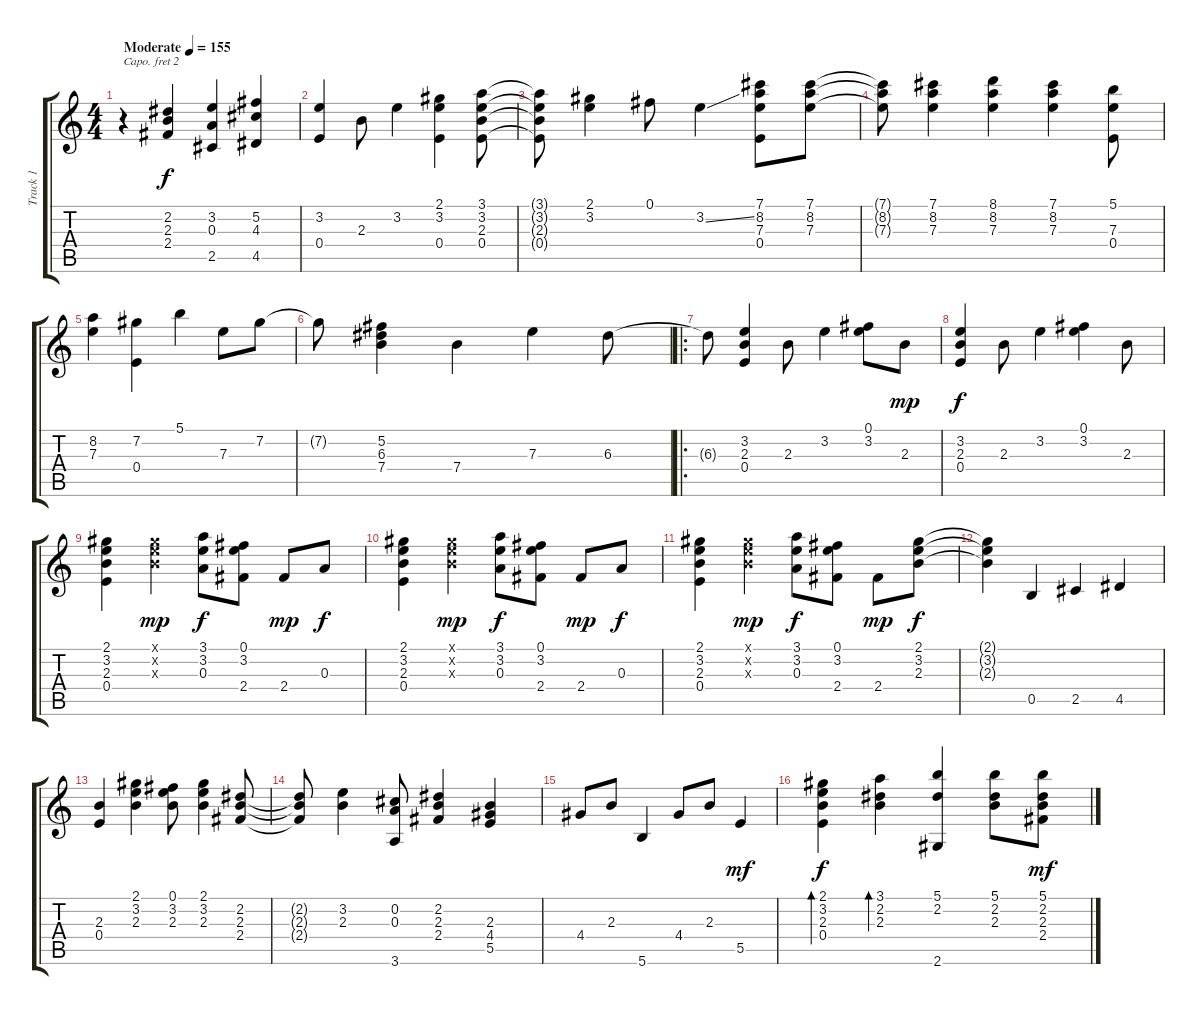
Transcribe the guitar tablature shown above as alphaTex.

\track ("Track 1" "Track 1") {instrument acousticguitarsteel}
\staff {score tabs}
\capo 2
\tuning (E4 B3 G3 D3 A2 E2) {hide}
\ts (4 4)
\tempo (155 "Moderate")
\clef g2
\ks c
r.4{dy f instrument acousticguitarsteel} (2.2 2.3 2.4).4 (3.2 0.3 2.5).4 (5.2 4.3 4.5).4 |
(3.2 0.4).4 2.3.8 3.2.4 (2.1 3.2 0.4).4 (3.1 3.2 2.3 0.4).8 |
(3.1{t} 3.2{t} 2.3{t} 0.4{t}).8 (2.1 3.2).4 0.1.8 3.2{ss}.4 (7.1 8.2 7.3 0.4).8 (7.1 8.2 7.3).8 |
(7.1{t} 8.2{t} 7.3{t}).8 (7.1 8.2 7.3).4 (8.1 8.2 7.3).4 (7.1 8.2 7.3).4 (5.1 7.3 0.4).8 |
(8.2 7.3).4 (7.2 0.4).4 5.1.4 7.3.8 7.2.8 |
7.2{t}.8 (5.2 6.3 7.4).4 7.4.4 7.3.4 6.3.8 |
\ro
6.3{t}.8 (3.2 2.3 0.4).4 2.3.8 3.2.4 (0.1 3.2).8 2.3.8{dy mp} |
(3.2 2.3 0.4).4{dy f} 2.3.8 3.2.4 (0.1 3.2).4 2.3.8 |
(2.1 3.2 2.3 0.4).4 (2.1{x} 3.2{x} 2.3{x}).4{dy mp} (3.1 3.2 0.3).8{dy f} (0.1 3.2 2.4).8 2.4.8{dy mp} 0.3.8{dy f} |
(2.1 3.2 2.3 0.4).4 (2.1{x} 3.2{x} 2.3{x}).4{dy mp} (3.1 3.2 0.3).8{dy f} (0.1 3.2 2.4).8 2.4.8{dy mp} 0.3.8{dy f} |
(2.1 3.2 2.3 0.4).4 (2.1{x} 3.2{x} 2.3{x}).4{dy mp} (3.1 3.2 0.3).8{dy f} (0.1 3.2 2.4).8 2.4.8{dy mp} (2.1 3.2 2.3).8{dy f} |
(2.1{t} 3.2{t} 2.3{t}).4 0.5.4 2.5.4 4.5.4 |
(2.3 0.4).4 (2.1 3.2 2.3).4 (0.1 3.2 2.3).8 (2.1 3.2 2.3).4 (2.2 2.3 2.4).8 |
(2.2{t} 2.3{t} 2.4{t}).8 (3.2 2.3).4 (0.2 0.3 3.6).8 (2.2 2.3 2.4).4 (2.3 4.4 5.5).4 |
4.4.8 2.3.8 5.6.4 4.4.8 2.3.8 5.5.4{dy mf} |
(2.1 3.2 2.3 0.4).4{bd 240 dy f} (3.1 2.2 2.3).4{bd 30} (5.1 2.2 2.6).4 (5.1 2.2 2.3).8 (5.1 2.2 2.3 2.4).8{dy mf}
